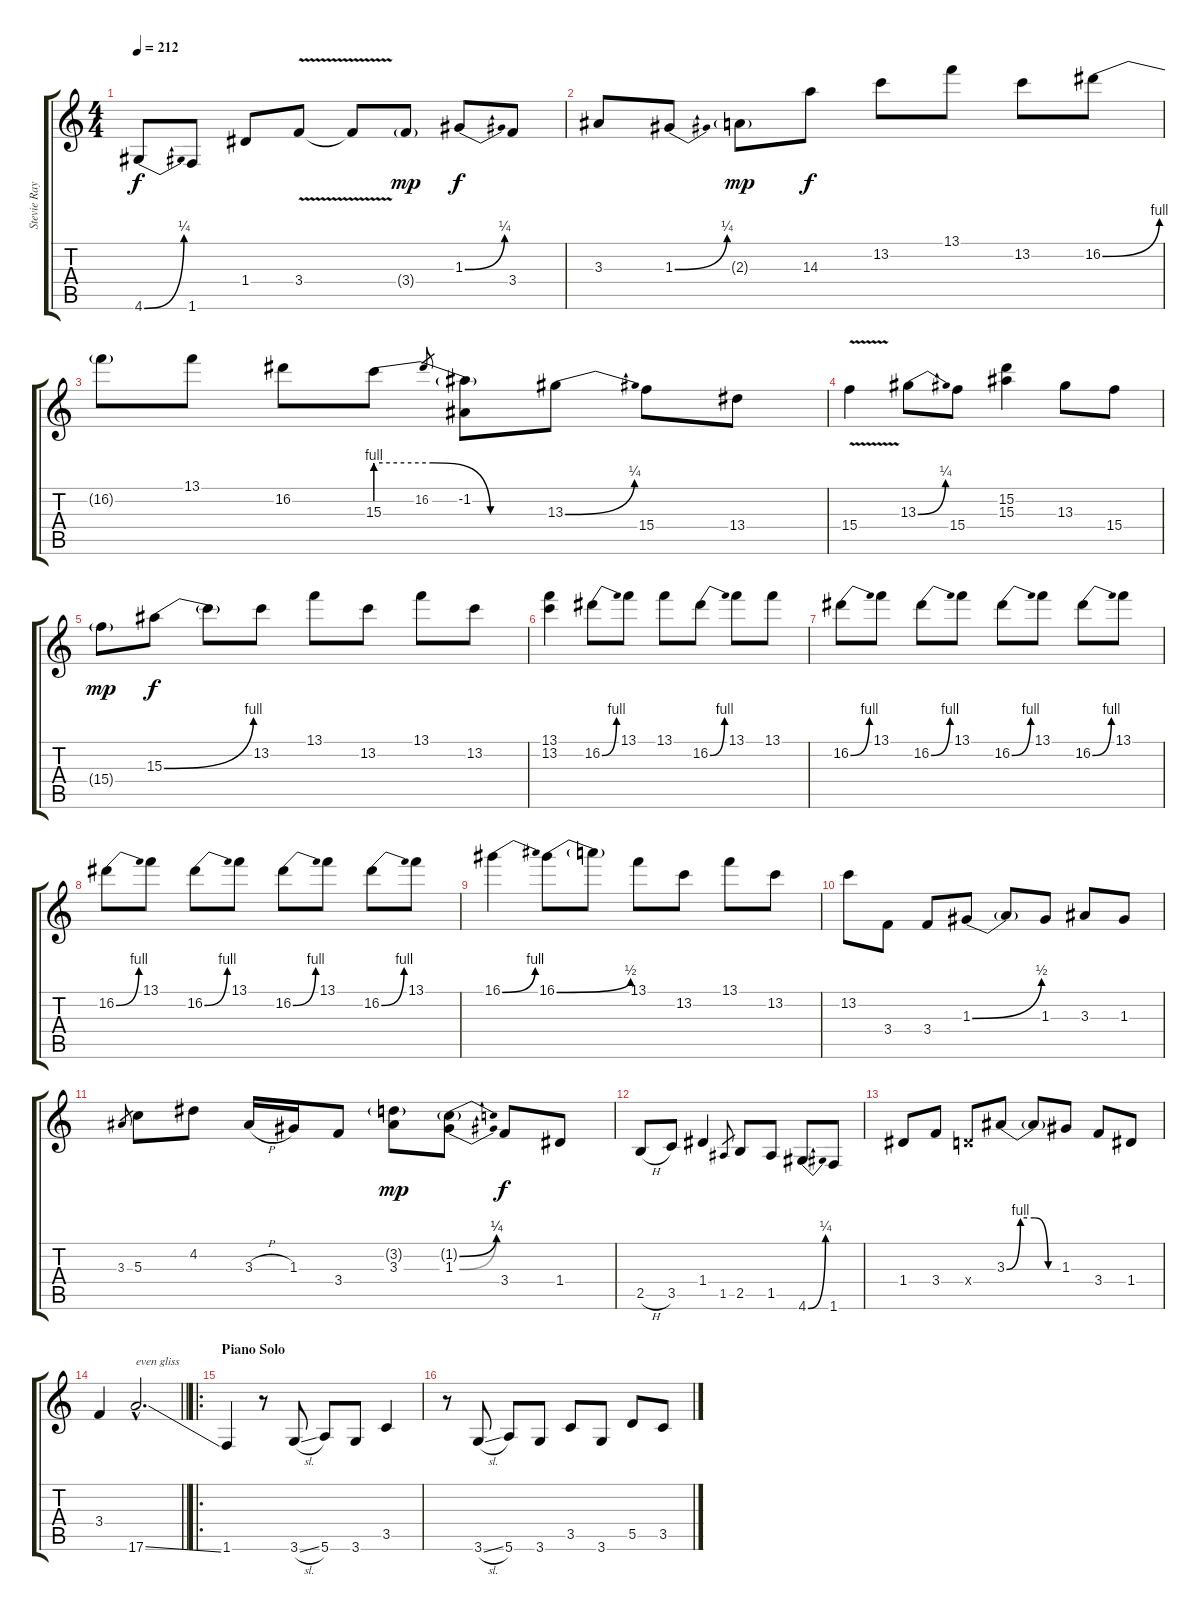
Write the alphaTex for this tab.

\track ("Stevie Ray Vaughan" "Stevie Ray") {instrument distortionguitar}
\staff {score tabs}
\tuning (E4 B3 G3 D3 A2 E2) {hide}
\ts (4 4)
\tempo 212
\clef g2
\ks c
4.6{be (bend 0 0 60 1)}.8{dy f} 1.6.8 1.4.8 3.4{v}.8 3.4{t}.8 3.4{g}.8{dy mp} 1.3{be (bend 0 0 60 1)}.8{dy f} 3.4.8 |
3.3.8 1.3{be (bend 0 0 60 1)}.8 2.3{g}.8{dy mp} 14.3.8{dy f} 13.2.8 13.1.8 13.2.8 16.2{be (bend 0 0 60 4)}.8 |
16.2{t}.8 13.1.8 16.2.8 15.3{be (custom 0 4 20 4 40 0 60 0)}.8 16.2.8{gr} (-1.2 15.3{t}).8 13.3{be (bend 0 0 60 1)}.8 15.4.8 13.4.8 |
15.4{v}.4 13.3{be (bend 0 0 60 1)}.8 15.4.8 (15.2 15.3).4 13.3.8 15.4.8 |
15.4{g}.8{dy mp} 15.3{be (bend 0 0 60 4)}.8{dy f} 15.3{t}.8 13.2.8 13.1.8 13.2.8 13.1.8 13.2.8 |
(13.1 13.2).4 16.2{be (bend 0 0 60 4)}.8 13.1.8 13.1.8 16.2{be (bend 0 0 60 4)}.8 13.1.8 13.1.8 |
16.2{be (bend 0 0 60 4)}.8 13.1.8 16.2{be (bend 0 0 60 4)}.8 13.1.8 16.2{be (bend 0 0 60 4)}.8 13.1.8 16.2{be (bend 0 0 60 4)}.8 13.1.8 |
16.2{be (bend 0 0 60 4)}.8 13.1.8 16.2{be (bend 0 0 60 4)}.8 13.1.8 16.2{be (bend 0 0 60 4)}.8 13.1.8 16.2{be (bend 0 0 60 4)}.8 13.1.8 |
16.1{be (bend 0 0 60 4)}.4 16.1{be (bend 0 0 60 2)}.8 16.1{t}.8 13.1.8 13.2.8 13.1.8 13.2.8 |
13.2.8 3.4.8 3.4.8 1.3{be (bend 0 0 60 2)}.8 1.3{t}.8 1.3.8 3.3.8 1.3.8 |
3.3.8{gr} 5.3.8 4.2.8 3.3{h}.16 1.3.16 3.4.8 (3.2{g} 3.3).8{dy mp} (1.2{be (bend 0 0 60 1) g} 1.3{be (bend 0 0 60 1)}).8 3.4.8{dy f} 1.4.8 |
2.5{h}.8 3.5.8 1.4.4 1.5.8{gr} 2.5.8 1.5.8 4.6{be (bend 0 0 60 1)}.8 1.6.8 |
1.4.8 3.4.8 0.4{x}.8 3.3{be (custom 0 0 15 4 30 4 45 0 60 0)}.8 3.3{t}.8 1.3.8 3.4.8 1.4.8 |
\barLineRight lightlight
3.4.4 17.6{ss hac}.2{d txt "even gliss"} |
\ro
\section ("" "Piano Solo")
1.6.4 r.8 3.6{sl}.8 5.6.8 3.6.8 3.5.4 |
r.8 3.6{sl}.8 5.6.8 3.6.8 3.5.8 3.6.8 5.5.8 3.5.8
